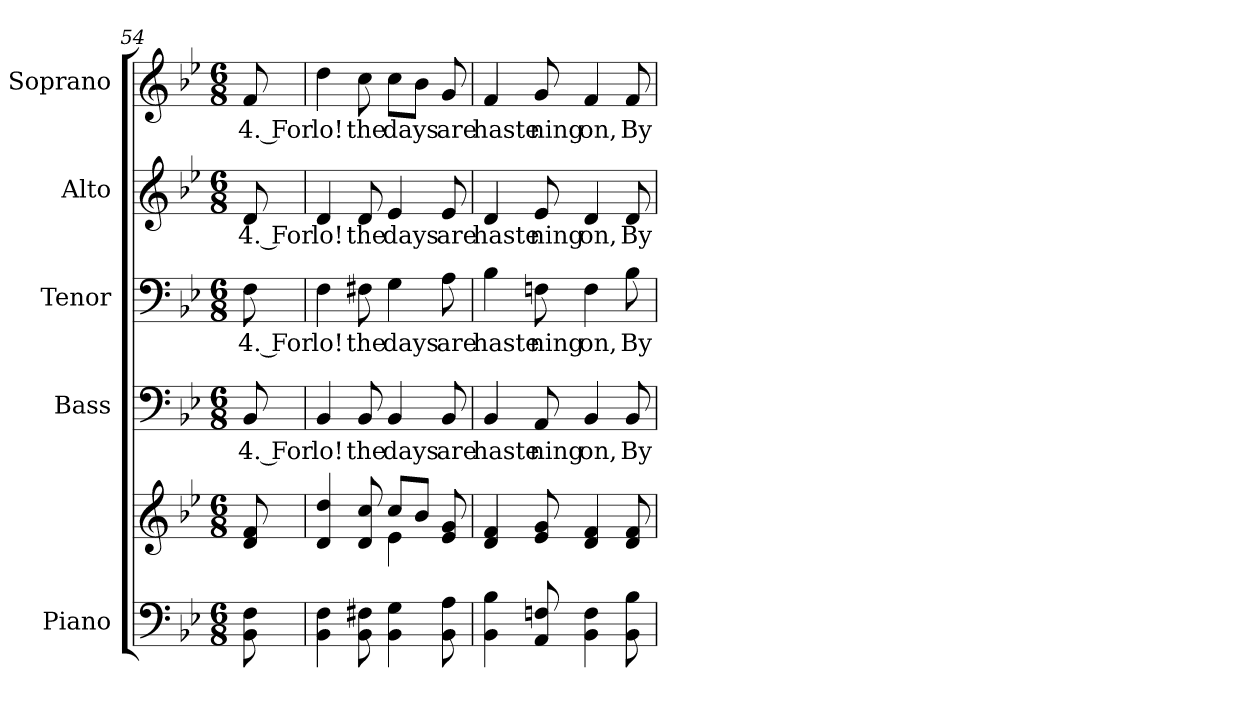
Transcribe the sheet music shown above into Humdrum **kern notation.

**kern	**kern	**kern	**text	**kern	**text	**kern	**text	**kern	**text
*part5	*part5	*part4	*part4	*part3	*part3	*part2	*part2	*part1	*part1
*staff6	*staff5	*staff4	*staff4	*staff3	*staff3	*staff2	*staff2	*staff1	*staff1
*I"Piano	*	*I"Bass	*	*I"Tenor	*	*I"Alto	*	*I"Soprano	*
*I'Pno.	*	*I'B.	*	*I'T.	*	*I'A.	*	*I'S.	*
*clefF4	*clefG2	*clefF4	*	*clefF4	*	*clefG2	*	*clefG2	*
*k[b-e-]	*k[b-e-]	*k[b-e-]	*	*k[b-e-]	*	*k[b-e-]	*	*k[b-e-]	*
*B-:	*B-:	*B-:	*	*B-:	*	*B-:	*	*B-:	*
*M6/8	*M6/8	*M6/8	*	*M6/8	*	*M6/8	*	*M6/8	*
=54	=54	=54	=54	=54	=54	=54	=54	=54	=54
!	!	!	!LO:LY:b:color=#000000	!	!	!	!	!	!
!	!	!	!	!	!LO:LY:b:color=#000000	!	!	!	!
!	!	!	!	!	!	!	!LO:LY:b:color=#000000	!	!
!	!	!	!	!	!	!	!	!	!LO:LY:b:color=#000000
8BB-i\ 8Fi	8di/ 8fi	8BB-i/	4. For	8Fi\	4. For	8di/	4. For	8fi/	4. For
=55	=55	=55	=55	=55	=55	=55	=55	=55	=55
*	*^	*	*	*	*	*	*	*	*
!	!	!	!	!LO:LY:b:color=#000000	!	!	!	!	!	!
!	!	!	!	!	!	!LO:LY:b:color=#000000	!	!	!	!
!	!	!	!	!	!	!	!	!LO:LY:b:color=#000000	!	!
!	!	!	!	!	!	!	!	!	!	!LO:LY:b:color=#000000
4BB-i\ 4Fi	4di/ 4ddi	4.ryy	4BB-i/	lo!	4Fi\	lo!	4di/	lo!	4ddi\	lo!
!	!	!	!	!LO:LY:b:color=#000000	!	!	!	!	!	!
!	!	!	!	!	!	!LO:LY:b:color=#000000	!	!	!	!
!	!	!	!	!	!	!	!	!LO:LY:b:color=#000000	!	!
!	!	!	!	!	!	!	!	!	!	!LO:LY:b:color=#000000
8BB-i\ 8F#Xi	8di/ 8cci	.	8BB-i/	the	8F#Xi\	the	8di/	the	8cci\	the
!	!	!	!	!LO:LY:b:color=#000000	!	!	!	!	!	!
!	!	!	!	!	!	!LO:LY:b:color=#000000	!	!	!	!
!	!	!	!	!	!	!	!	!LO:LY:b:color=#000000	!	!
!	!	!	!	!	!	!	!	!	!	!LO:LY:b:color=#000000
4BB-i\ 4Gi	8cci/L	4e-i\	4BB-i/	days	4Gi\	days	4e-i/	days	8cci\L	days
.	8b-i/J	.	.	.	.	.	.	.	8b-i\J	.
!	!	!	!	!LO:LY:b:color=#000000	!	!	!	!	!	!
!	!	!	!	!	!	!LO:LY:b:color=#000000	!	!	!	!
!	!	!	!	!	!	!	!	!LO:LY:b:color=#000000	!	!
!	!	!	!	!	!	!	!	!	!	!LO:LY:b:color=#000000
8BB-i\ 8Ai	8e-i/ 8gi	8ryy	8BB-i/	are	8Ai\	are	8e-i/	are	8gi/	are
*	*v	*v	*	*	*	*	*	*	*	*
=56	=56	=56	=56	=56	=56	=56	=56	=56	=56
*	*^	*	*	*	*	*	*	*	*
!	!	!	!	!LO:LY:b:color=#000000	!	!	!	!	!	!
*	*v	*v	*	*	*	*	*	*	*	*
*	*^	*	*	*	*	*	*	*	*
!	!	!	!	!	!	!LO:LY:b:color=#000000	!	!	!	!
*	*v	*v	*	*	*	*	*	*	*	*
*	*^	*	*	*	*	*	*	*	*
!	!	!	!	!	!	!	!	!LO:LY:b:color=#000000	!	!
*	*v	*v	*	*	*	*	*	*	*	*
*	*^	*	*	*	*	*	*	*	*
!	!	!	!	!	!	!	!	!	!	!LO:LY:b:color=#000000
*	*v	*v	*	*	*	*	*	*	*	*
4BB-i\ 4B-i	4di/ 4fi	4BB-i/	haste	4B-i\	haste	4di/	haste	4fi/	haste
!	!	!	!LO:LY:b:color=#000000	!	!	!	!	!	!
!	!	!	!	!	!LO:LY:b:color=#000000	!	!	!	!
!	!	!	!	!	!	!	!LO:LY:b:color=#000000	!	!
!	!	!	!	!	!	!	!	!	!LO:LY:b:color=#000000
8AAi/ 8Fni	8e-i/ 8gi	8AAi/	ning	8Fni\	ning	8e-i/	ning	8gi/	ning
!	!	!	!LO:LY:b:color=#000000	!	!	!	!	!	!
!	!	!	!	!	!LO:LY:b:color=#000000	!	!	!	!
!	!	!	!	!	!	!	!LO:LY:b:color=#000000	!	!
!	!	!	!	!	!	!	!	!	!LO:LY:b:color=#000000
4BB-i\ 4Fi	4di/ 4fi	4BB-i/	on,	4Fi\	on,	4di/	on,	4fi/	on,
!	!	!	!LO:LY:b:color=#000000	!	!	!	!	!	!
!	!	!	!	!	!LO:LY:b:color=#000000	!	!	!	!
!	!	!	!	!	!	!	!LO:LY:b:color=#000000	!	!
!	!	!	!	!	!	!	!	!	!LO:LY:b:color=#000000
8BB-i\ 8B-i	8di/ 8fi	8BB-i/	By	8B-i\	By	8di/	By	8fi/	By
=	=	=	=	=	=	=	=	=	=
*-	*-	*-	*-	*-	*-	*-	*-	*-	*-
